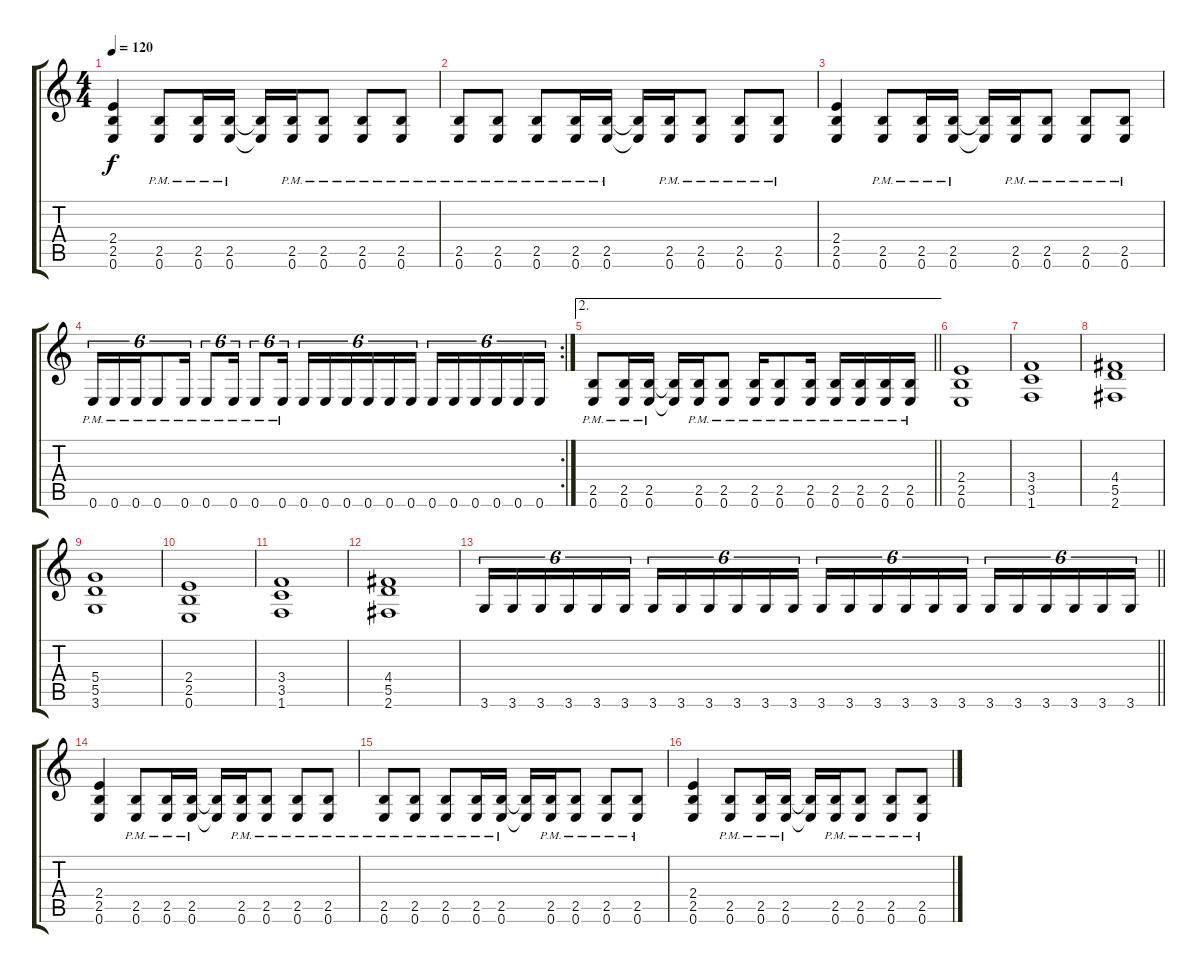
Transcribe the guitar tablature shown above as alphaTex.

\track "" {instrument distortionguitar}
\staff {score tabs}
\tuning (E4 B3 G3 D3 A2 E2) {hide}
\ts (4 4)
\tempo 120
\clef g2
\ks c
(2.4 2.5 0.6).4{dy f} (2.5{pm} 0.6{pm}).8 (2.5{pm} 0.6{pm}).16 (2.5{pm} 0.6{pm}).16 (2.5{t} 0.6{t}).16 (2.5{pm} 0.6{pm}).16 (2.5{pm} 0.6{pm}).8 (2.5{pm} 0.6{pm}).8 (2.5{pm} 0.6{pm}).8 |
(2.5{pm} 0.6{pm}).8 (2.5{pm} 0.6{pm}).8 (2.5{pm} 0.6{pm}).8 (2.5{pm} 0.6{pm}).16 (2.5{pm} 0.6{pm}).16 (2.5{t} 0.6{t}).16 (2.5{pm} 0.6{pm}).16 (2.5{pm} 0.6{pm}).8 (2.5{pm} 0.6{pm}).8 (2.5{pm} 0.6{pm}).8 |
(2.4 2.5 0.6).4 (2.5{pm} 0.6{pm}).8 (2.5{pm} 0.6{pm}).16 (2.5{pm} 0.6{pm}).16 (2.5{t} 0.6{t}).16 (2.5{pm} 0.6{pm}).16 (2.5{pm} 0.6{pm}).8 (2.5{pm} 0.6{pm}).8 (2.5{pm} 0.6{pm}).8 |
\rc 2
0.6{pm}.16{tu (6 4)} 0.6{pm}.16{tu (6 4)} 0.6{pm}.16{tu (6 4)} 0.6{pm}.8{tu (6 4)} 0.6{pm}.16{tu (6 4)} 0.6{pm}.8{tu (6 4)} 0.6{pm}.16{tu (6 4)} 0.6{pm}.8{tu (6 4)} 0.6{pm}.16{tu (6 4)} 0.6.16{tu (6 4)} 0.6.16{tu (6 4)} 0.6.16{tu (6 4)} 0.6.16{tu (6 4)} 0.6.16{tu (6 4)} 0.6.16{tu (6 4)} 0.6.16{tu (6 4)} 0.6.16{tu (6 4)} 0.6.16{tu (6 4)} 0.6.16{tu (6 4)} 0.6.16{tu (6 4)} 0.6.16{tu (6 4)} |
\ae 2
\barLineRight lightlight
(2.5{pm} 0.6{pm}).8 (2.5{pm} 0.6{pm}).16 (2.5{pm} 0.6{pm}).16 (2.5{t} 0.6{t}).16 (2.5{pm} 0.6{pm}).16 (2.5{pm} 0.6{pm}).8 (2.5{pm} 0.6{pm}).16 (2.5{pm} 0.6{pm}).8 (2.5{pm} 0.6{pm}).16 (2.5{pm} 0.6{pm}).16 (2.5{pm} 0.6{pm}).16 (2.5{pm} 0.6{pm}).16 (2.5{pm} 0.6{pm}).16 |
(2.4 2.5 0.6).1 |
(3.4 3.5 1.6).1 |
(4.4 5.5 2.6).1 |
(5.4 5.5 3.6).1 |
(2.4 2.5 0.6).1 |
(3.4 3.5 1.6).1 |
(4.4 5.5 2.6).1 |
\barLineRight lightlight
3.6.16{tu (6 4)} 3.6.16{tu (6 4)} 3.6.16{tu (6 4)} 3.6.16{tu (6 4)} 3.6.16{tu (6 4)} 3.6.16{tu (6 4)} 3.6.16{tu (6 4)} 3.6.16{tu (6 4)} 3.6.16{tu (6 4)} 3.6.16{tu (6 4)} 3.6.16{tu (6 4)} 3.6.16{tu (6 4)} 3.6.16{tu (6 4)} 3.6.16{tu (6 4)} 3.6.16{tu (6 4)} 3.6.16{tu (6 4)} 3.6.16{tu (6 4)} 3.6.16{tu (6 4)} 3.6.16{tu (6 4)} 3.6.16{tu (6 4)} 3.6.16{tu (6 4)} 3.6.16{tu (6 4)} 3.6.16{tu (6 4)} 3.6.16{tu (6 4)} |
(2.4 2.5 0.6).4 (2.5{pm} 0.6{pm}).8 (2.5{pm} 0.6{pm}).16 (2.5{pm} 0.6{pm}).16 (2.5{t} 0.6{t}).16 (2.5{pm} 0.6{pm}).16 (2.5{pm} 0.6{pm}).8 (2.5{pm} 0.6{pm}).8 (2.5{pm} 0.6{pm}).8 |
(2.5{pm} 0.6{pm}).8 (2.5{pm} 0.6{pm}).8 (2.5{pm} 0.6{pm}).8 (2.5{pm} 0.6{pm}).16 (2.5{pm} 0.6{pm}).16 (2.5{t} 0.6{t}).16 (2.5{pm} 0.6{pm}).16 (2.5{pm} 0.6{pm}).8 (2.5{pm} 0.6{pm}).8 (2.5{pm} 0.6{pm}).8 |
(2.4 2.5 0.6).4 (2.5{pm} 0.6{pm}).8 (2.5{pm} 0.6{pm}).16 (2.5{pm} 0.6{pm}).16 (2.5{t} 0.6{t}).16 (2.5{pm} 0.6{pm}).16 (2.5{pm} 0.6{pm}).8 (2.5{pm} 0.6{pm}).8 (2.5{pm} 0.6{pm}).8
